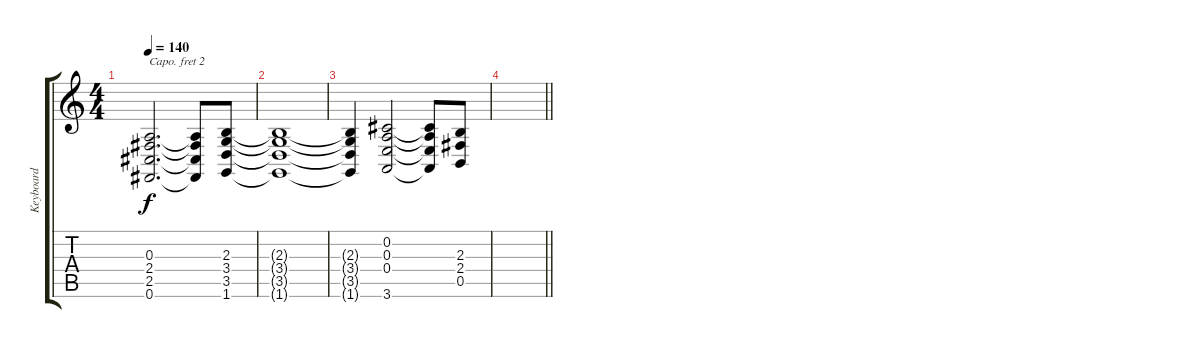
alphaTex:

\track ("Keyboard" "Keyboard") {instrument drawbarorgan}
\staff {score tabs}
\capo 2
\tuning (E4 B3 G3 D3 A2 E2) {hide}
\ts (4 4)
\tempo 140
\clef g2
\ks c
(0.3 2.4 2.5 0.6).2{d dy f} (0.3{t} 2.4{t} 2.5{t} 0.6{t}).8 (2.3 3.4 3.5 1.6).8 |
(2.3{t} 3.4{t} 3.5{t} 1.6{t}).1 |
(2.3{t} 3.4{t} 3.5{t} 1.6{t}).4 (0.2 0.3 0.4 3.6).2 (0.2{t} 0.3{t} 0.4{t} 3.6{t}).8 (2.3 2.4 0.5).8 |
\barLineRight lightlight
